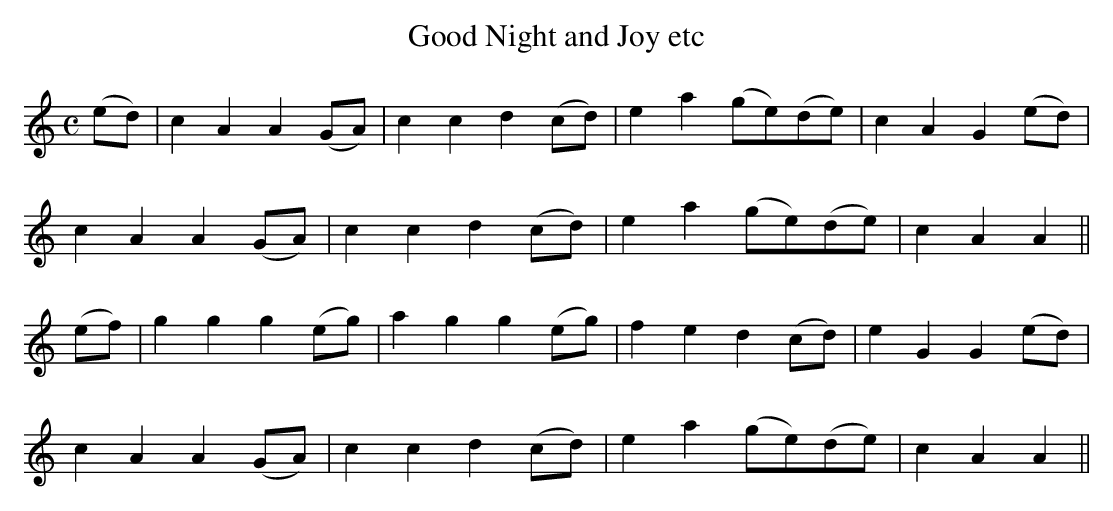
X:1
T:Good Night and Joy etc
M:C
L:1/8
K:C
(ed)|c2 A2 A2 (GA)|c2 c2 d2 (cd)|e2 a2 (ge)(de)|c2A2G2 (ed)|
c2 A2 A2 (GA)|c2 c2 d2 (cd)|e2 a2 (ge)(de)|c2A2A2||
(ef)|g2g2g2 (eg)|a2g2g2 (eg)|f2e2d2 (cd)|e2G2G2 (ed)|
c2 A2 A2 (GA)|c2 c2 d2 (cd)|e2 a2 (ge)(de)|c2A2A2||
